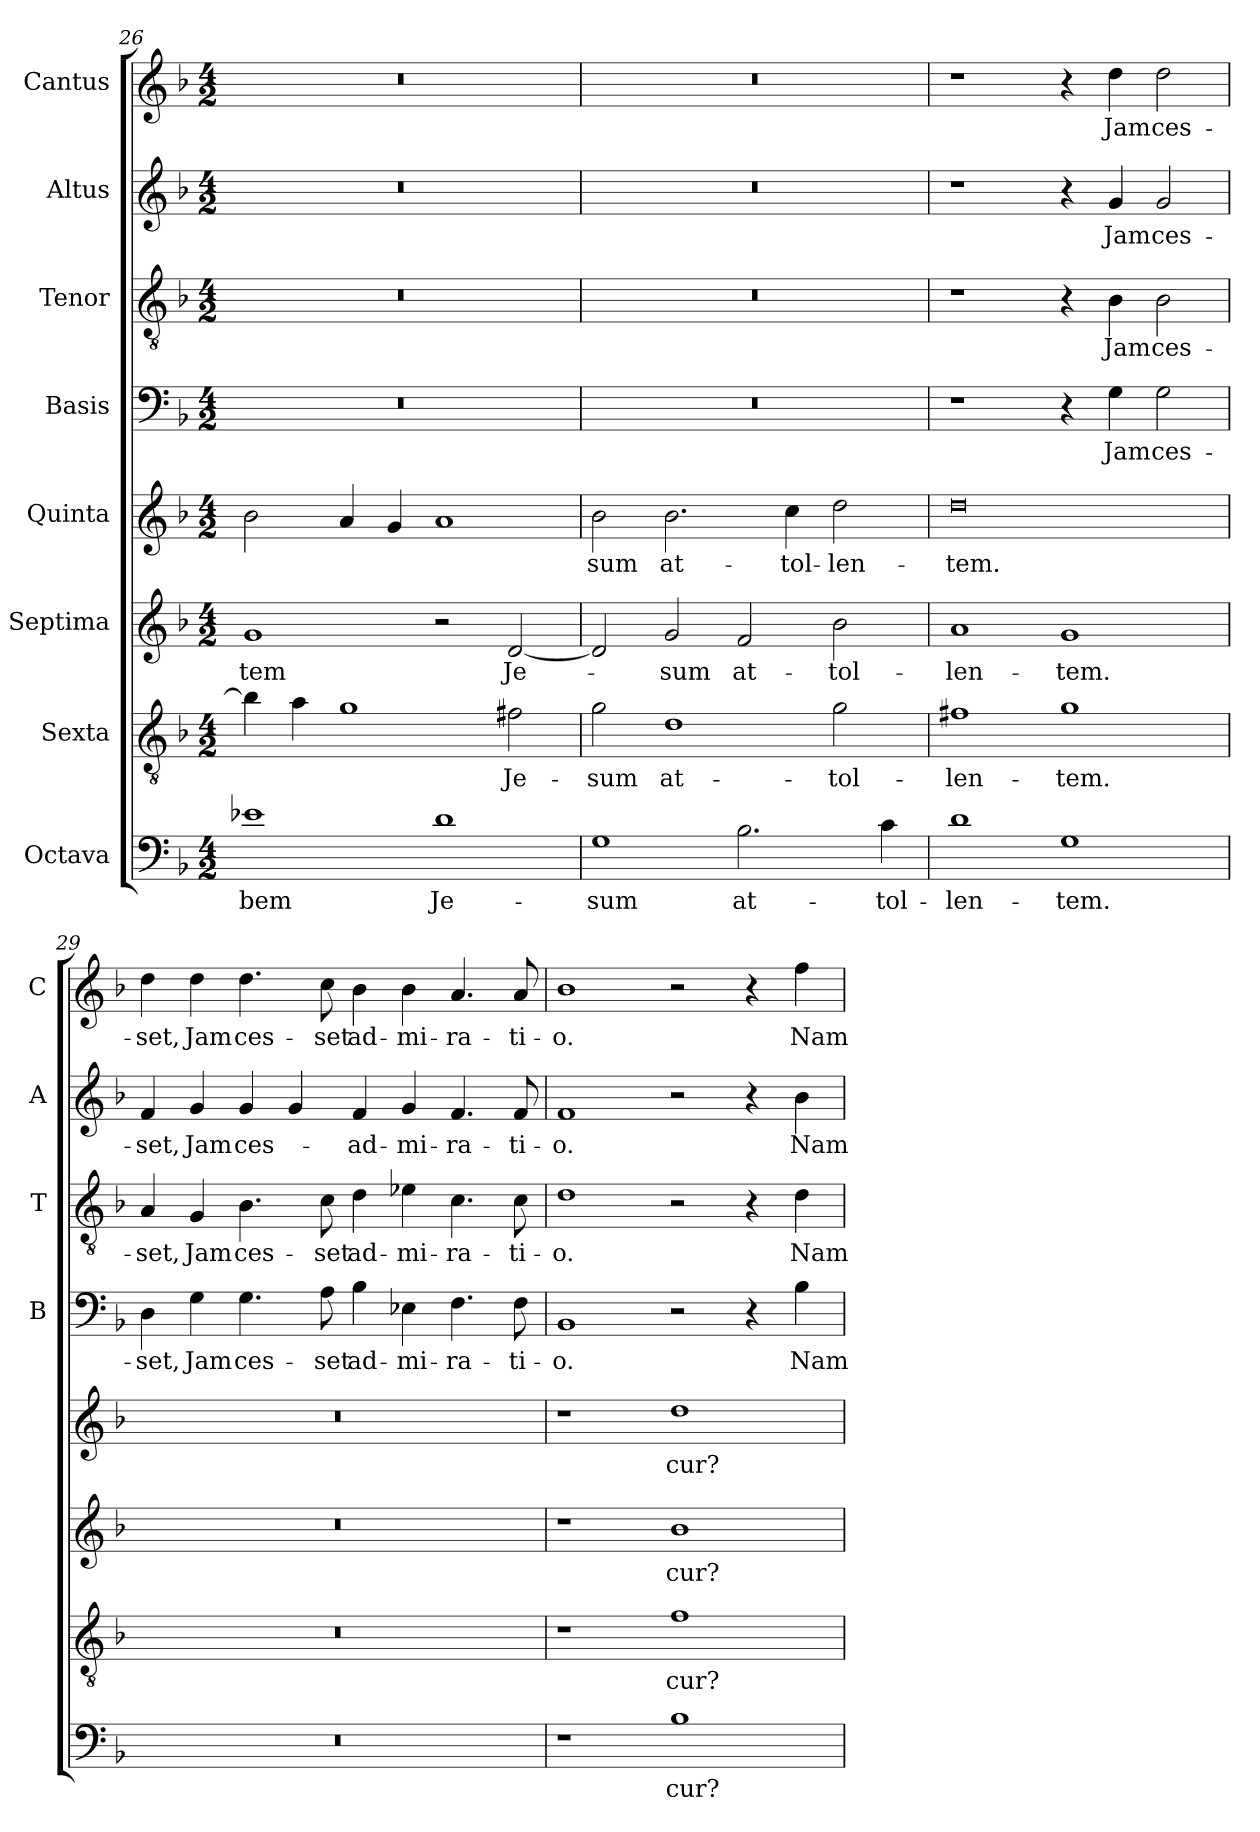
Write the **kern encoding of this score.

**kern	**text	**kern	**text	**kern	**text	**kern	**text	**kern	**text	**kern	**text	**kern	**text	**kern	**text
*part8	*part8	*part7	*part7	*part6	*part6	*part5	*part5	*part4	*part4	*part3	*part3	*part2	*part2	*part1	*part1
*staff8	*staff8	*staff7	*staff7	*staff6	*staff6	*staff5	*staff5	*staff4	*staff4	*staff3	*staff3	*staff2	*staff2	*staff1	*staff1
*I"Octava	*	*I"Sexta	*	*I"Septima	*	*I"Quinta	*	*I"Basis	*	*I"Tenor	*	*I"Altus	*	*I"Cantus	*
*	*	*	*	*	*	*	*	*I'B	*	*I'T	*	*I'A	*	*I'C	*
*clefF4	*	*clefGv2	*	*clefG2	*	*clefG2	*	*clefF4	*	*clefGv2	*	*clefG2	*	*clefG2	*
*k[b-]	*	*k[b-]	*	*k[b-]	*	*k[b-]	*	*k[b-]	*	*k[b-]	*	*k[b-]	*	*k[b-]	*
*F:	*	*F:	*	*F:	*	*F:	*	*F:	*	*F:	*	*F:	*	*F:	*
*M4/2	*	*M4/2	*	*M4/2	*	*M4/2	*	*M4/2	*	*M4/2	*	*M4/2	*	*M4/2	*
=26	=26	=26	=26	=26	=26	=26	=26	=26	=26	=26	=26	=26	=26	=26	=26
!	!LO:LY:b	!	!	!	!LO:LY:b	!	!	!	!	!	!	!	!	!	!
1e-X	-bem	4b-\]	.	1g	-tem	2b-\	.	0r	.	0r	.	0r	.	0r	.
.	.	4a\	.	.	.	.	.	.	.	.	.	.	.	.	.
.	.	1g	.	.	.	4a/	.	.	.	.	.	.	.	.	.
.	.	.	.	.	.	4g/	.	.	.	.	.	.	.	.	.
!	!LO:LY:b	!	!	!	!	!	!	!	!	!	!	!	!	!	!
1d	Je-	.	.	2r	.	1a	.	.	.	.	.	.	.	.	.
!	!	!	!LO:LY:b	!	!LO:LY:b	!	!	!	!	!	!	!	!	!	!
.	.	2f#X\	Je-	[2d/	Je-	.	.	.	.	.	.	.	.	.	.
=27	=27	=27	=27	=27	=27	=27	=27	=27	=27	=27	=27	=27	=27	=27	=27
!	!LO:LY:b	!	!LO:LY:b	!	!	!	!LO:LY:b	!	!	!	!	!	!	!	!
1G	-sum	2g\	-sum	2d/]	.	2b-\	-sum	0r	.	0r	.	0r	.	0r	.
!	!	!	!LO:LY:b	!	!LO:LY:b	!	!LO:LY:b	!	!	!	!	!	!	!	!
.	.	1d	at-	2g/	-sum	2.b-\	at-	.	.	.	.	.	.	.	.
!	!LO:LY:b	!	!	!	!LO:LY:b	!	!	!	!	!	!	!	!	!	!
2.B-\	at-	.	.	2f/	at-	.	.	.	.	.	.	.	.	.	.
!	!	!	!	!	!	!	!LO:LY:b	!	!	!	!	!	!	!	!
.	.	.	.	.	.	4cc\	-tol-	.	.	.	.	.	.	.	.
!	!	!	!LO:LY:b	!	!LO:LY:b	!	!LO:LY:b	!	!	!	!	!	!	!	!
.	.	2g\	-tol-	2b-\	-tol-	2dd\	-len-	.	.	.	.	.	.	.	.
!	!LO:LY:b	!	!	!	!	!	!	!	!	!	!	!	!	!	!
4c\	-tol-	.	.	.	.	.	.	.	.	.	.	.	.	.	.
=28	=28	=28	=28	=28	=28	=28	=28	=28	=28	=28	=28	=28	=28	=28	=28
!	!LO:LY:b	!	!LO:LY:b	!	!LO:LY:b	!	!LO:LY:b	!	!	!	!	!	!	!	!
1d	-len-	1f#X	-len-	1a	-len-	0dd	-tem.	1r	.	1r	.	1r	.	1r	.
!	!LO:LY:b	!	!LO:LY:b	!	!LO:LY:b	!	!	!	!	!	!	!	!	!	!
1G	-tem.	1g	-tem.	1g	-tem.	.	.	4r	.	4r	.	4r	.	4r	.
!	!	!	!	!	!	!	!	!	!LO:LY:b	!	!LO:LY:b	!	!LO:LY:b	!	!LO:LY:b
.	.	.	.	.	.	.	.	4G\	Jam	4B-\	Jam	4g/	Jam	4dd\	Jam
!	!	!	!	!	!	!	!	!	!LO:LY:b	!	!LO:LY:b	!	!LO:LY:b	!	!LO:LY:b
.	.	.	.	.	.	.	.	2G\	ces-	2B-\	ces-	2g/	ces-	2dd\	ces-
!!LO:LB:g=z
=29	=29	=29	=29	=29	=29	=29	=29	=29	=29	=29	=29	=29	=29	=29	=29
!	!	!	!	!	!	!	!	!	!LO:LY:b	!	!LO:LY:b	!	!LO:LY:b	!	!LO:LY:b
0r	.	0r	.	0r	.	0r	.	4D\	-set,	4A/	-set,	4f/	-set,	4dd\	-set,
!	!	!	!	!	!	!	!	!	!LO:LY:b	!	!LO:LY:b	!	!LO:LY:b	!	!LO:LY:b
.	.	.	.	.	.	.	.	4G\	Jam	4G/	Jam	4g/	Jam	4dd\	Jam
!	!	!	!	!	!	!	!	!	!LO:LY:b	!	!LO:LY:b	!	!LO:LY:b	!	!LO:LY:b
.	.	.	.	.	.	.	.	4.G\	ces-	4.B-\	ces-	4g/	ces-	4.dd\	ces-
.	.	.	.	.	.	.	.	.	.	.	.	4g/	.	.	.
!	!	!	!	!	!	!	!	!	!LO:LY:b	!	!LO:LY:b	!	!	!	!LO:LY:b
.	.	.	.	.	.	.	.	8A\	-set	8c\	-set	.	.	8cc\	-set
!	!	!	!	!	!	!	!	!	!LO:LY:b	!	!LO:LY:b	!	!LO:LY:b	!	!LO:LY:b
.	.	.	.	.	.	.	.	4B-\	ad-	4d\	ad-	4f/	-ad-	4b-\	ad-
!	!	!	!	!	!	!	!	!	!LO:LY:b	!	!LO:LY:b	!	!LO:LY:b	!	!LO:LY:b
.	.	.	.	.	.	.	.	4E-X\	-mi-	4e-X\	-mi-	4g/	-mi-	4b-\	-mi-
!	!	!	!	!	!	!	!	!	!LO:LY:b	!	!LO:LY:b	!	!LO:LY:b	!	!LO:LY:b
.	.	.	.	.	.	.	.	4.F\	-ra-	4.c\	-ra-	4.f/	-ra-	4.a/	-ra-
!	!	!	!	!	!	!	!	!	!LO:LY:b	!	!LO:LY:b	!	!LO:LY:b	!	!LO:LY:b
.	.	.	.	.	.	.	.	8F\	-ti-	8c\	-ti-	8f/	-ti-	8a/	-ti-
=30	=30	=30	=30	=30	=30	=30	=30	=30	=30	=30	=30	=30	=30	=30	=30
!	!	!	!	!	!	!	!	!	!LO:LY:b	!	!LO:LY:b	!	!LO:LY:b	!	!LO:LY:b
1r	.	1r	.	1r	.	1r	.	1BB-	-o.	1d	-o.	1f	-o.	1b-	-o.
!	!LO:LY:b	!	!LO:LY:b	!	!LO:LY:b	!	!LO:LY:b	!	!	!	!	!	!	!	!
1B-	cur?	1f	cur?	1b-	cur?	1dd	cur?	2r	.	2r	.	2r	.	2r	.
.	.	.	.	.	.	.	.	4r	.	4r	.	4r	.	4r	.
!	!	!	!	!	!	!	!	!	!LO:LY:b	!	!LO:LY:b	!	!LO:LY:b	!	!LO:LY:b
.	.	.	.	.	.	.	.	4B-\	Nam	4d\	Nam	4b-\	Nam	4ff\	Nam
=	=	=	=	=	=	=	=	=	=	=	=	=	=	=	=
*-	*-	*-	*-	*-	*-	*-	*-	*-	*-	*-	*-	*-	*-	*-	*-
